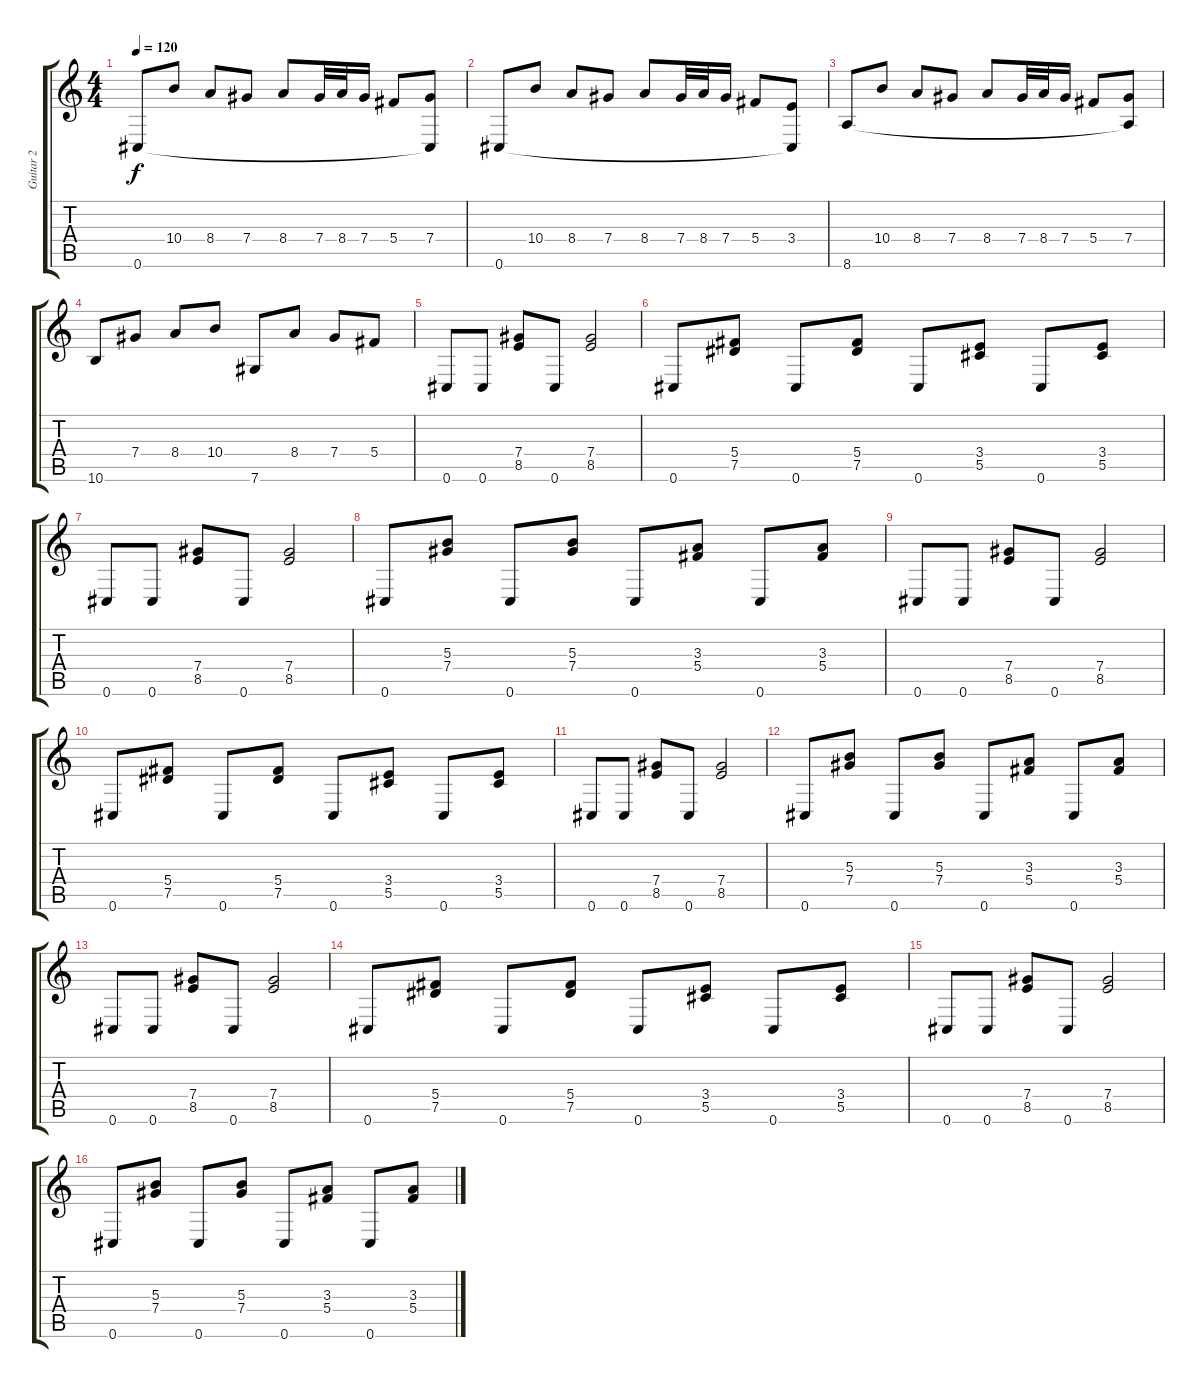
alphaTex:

\track ("Guitar 2" "Guitar 2") {instrument acousticguitarsteel}
\staff {score tabs}
\tuning (Eb4 Bb3 Gb3 Db3 Ab2 Db2) {hide}
\ts (4 4)
\tempo 120
\clef g2
\ks c
0.6.8{dy f} 10.4.8 8.4.8 7.4.8 8.4.8 7.4.32 8.4.32 7.4.16 5.4.8 (7.4 0.6{t}).8 |
0.6.8 10.4.8 8.4.8 7.4.8 8.4.8 7.4.32 8.4.32 7.4.16 5.4.8 (3.4 0.6{t}).8 |
8.6.8 10.4.8 8.4.8 7.4.8 8.4.8 7.4.32 8.4.32 7.4.16 5.4.8 (7.4 8.6{t}).8 |
10.6.8 7.4.8 8.4.8 10.4.8 7.6.8 8.4.8 7.4.8 5.4.8 |
0.6.8 0.6.8 (7.4 8.5).8 0.6.8 (7.4 8.5).2 |
0.6.8 (5.4 7.5).8 0.6.8 (5.4 7.5).8 0.6.8 (3.4 5.5).8 0.6.8 (3.4 5.5).8 |
0.6.8 0.6.8 (7.4 8.5).8 0.6.8 (7.4 8.5).2 |
0.6.8 (5.3 7.4).8 0.6.8 (5.3 7.4).8 0.6.8 (3.3 5.4).8 0.6.8 (3.3 5.4).8 |
0.6.8 0.6.8 (7.4 8.5).8 0.6.8 (7.4 8.5).2 |
0.6.8 (5.4 7.5).8 0.6.8 (5.4 7.5).8 0.6.8 (3.4 5.5).8 0.6.8 (3.4 5.5).8 |
0.6.8 0.6.8 (7.4 8.5).8 0.6.8 (7.4 8.5).2 |
0.6.8 (5.3 7.4).8 0.6.8 (5.3 7.4).8 0.6.8 (3.3 5.4).8 0.6.8 (3.3 5.4).8 |
0.6.8 0.6.8 (7.4 8.5).8 0.6.8 (7.4 8.5).2 |
0.6.8 (5.4 7.5).8 0.6.8 (5.4 7.5).8 0.6.8 (3.4 5.5).8 0.6.8 (3.4 5.5).8 |
0.6.8 0.6.8 (7.4 8.5).8 0.6.8 (7.4 8.5).2 |
0.6.8 (5.3 7.4).8 0.6.8 (5.3 7.4).8 0.6.8 (3.3 5.4).8 0.6.8 (3.3 5.4).8
